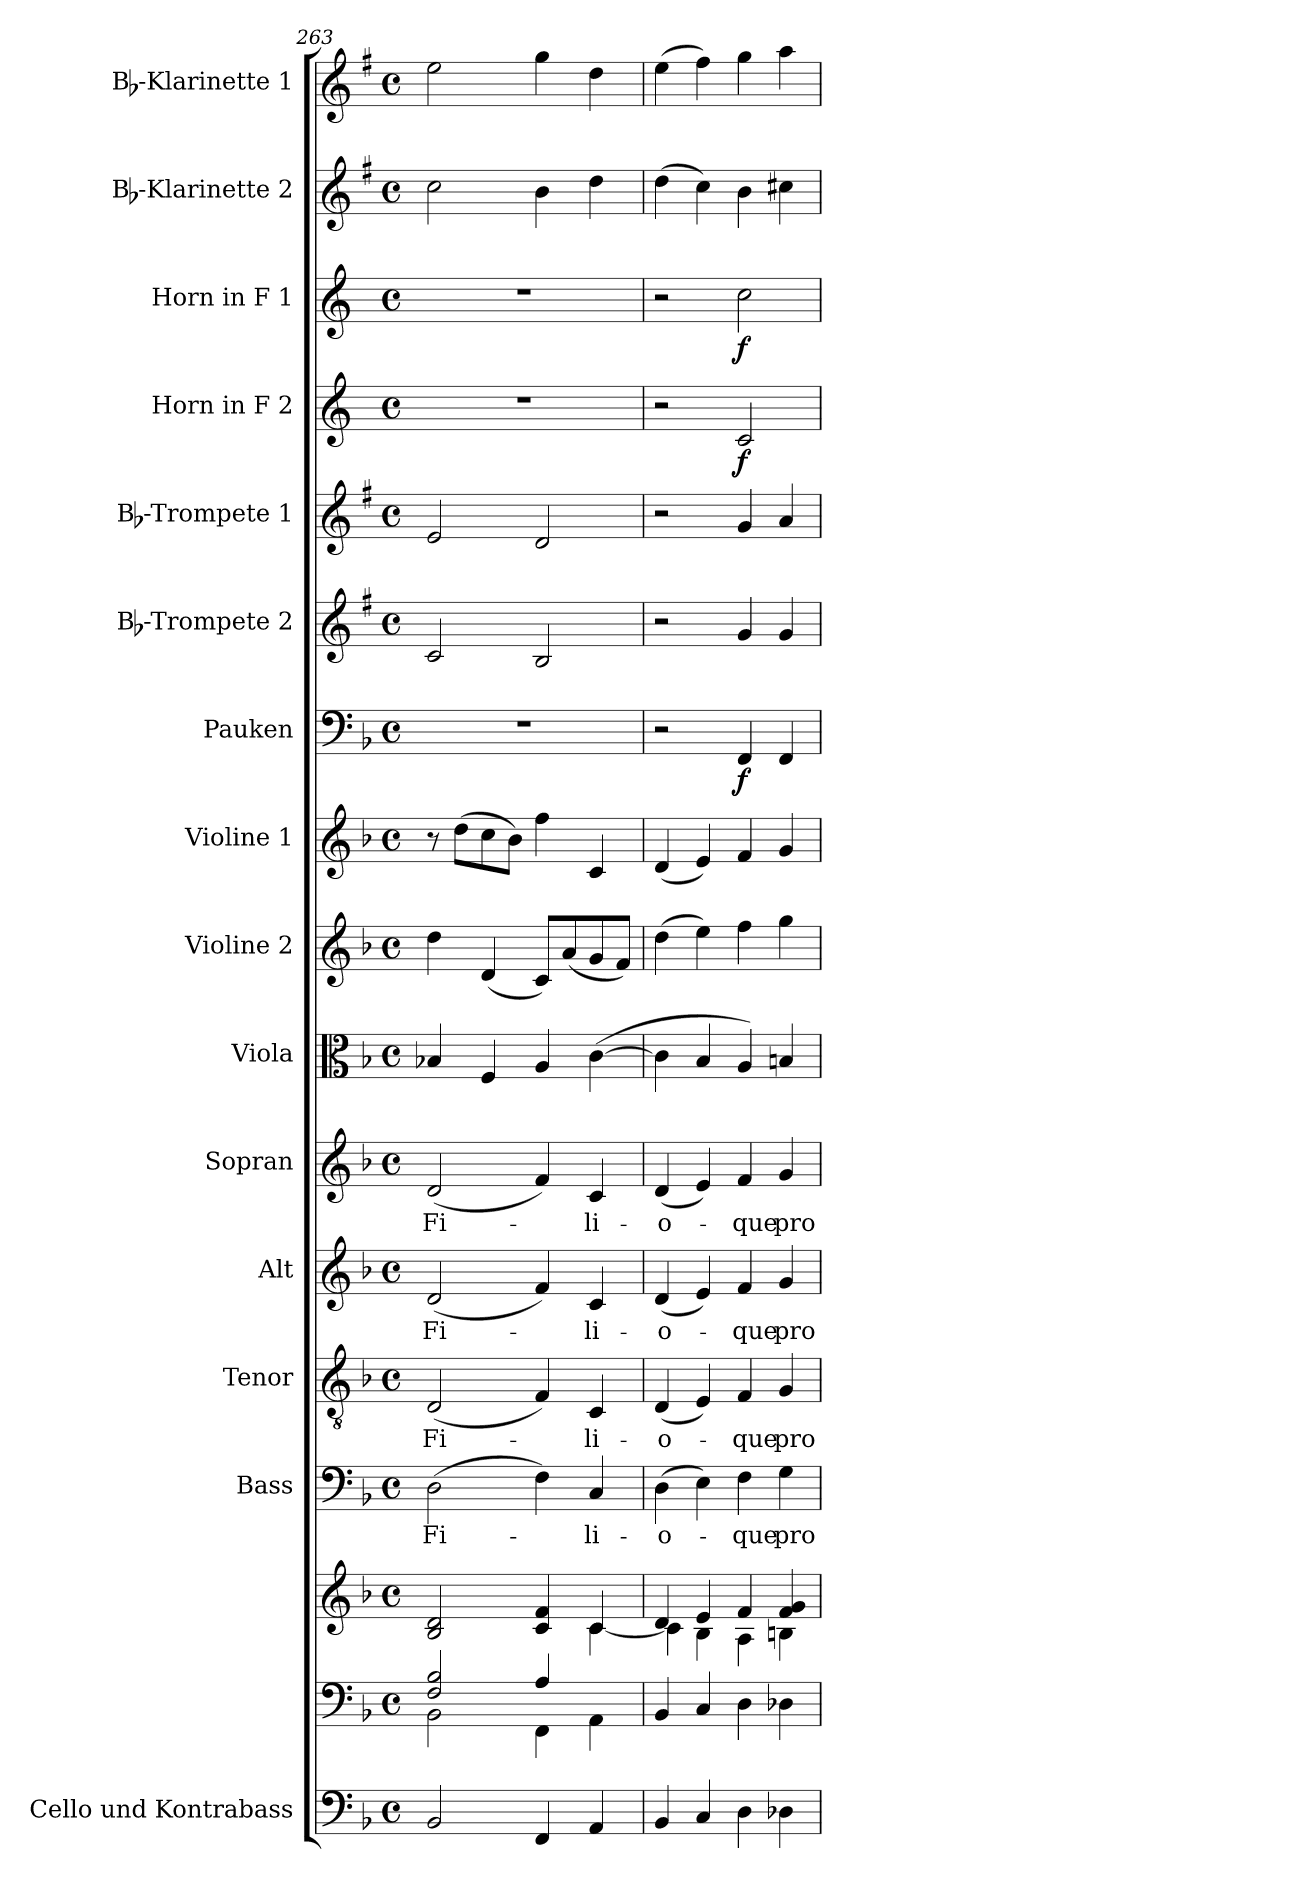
**kern	**kern	**kern	**kern	**text	**kern	**text	**kern	**text	**kern	**text	**kern	**kern	**kern	**kern	**dynam	**kern	**kern	**kern	**dynam	**kern	**dynam	**kern	**kern
*part16	*part15	*part15	*part14	*part14	*part13	*part13	*part12	*part12	*part11	*part11	*part10	*part9	*part8	*part7	*part7	*part6	*part5	*part4	*part4	*part3	*part3	*part2	*part1
*staff17	*staff16	*staff15	*staff14	*staff14	*staff13	*staff13	*staff12	*staff12	*staff11	*staff11	*staff10	*staff9	*staff8	*staff7	*staff7	*staff6	*staff5	*staff4	*staff4	*staff3	*staff3	*staff2	*staff1
*I"Cello und Kontrabass	*	*	*I"Bass	*	*I"Tenor	*	*I"Alt	*	*I"Sopran	*	*I"Viola	*I"Violine 2	*I"Violine 1	*I"Pauken	*	*I"Bb-Trompete 2	*I"Bb-Trompete 1	*I"Horn in F 2	*	*I"Horn in F 1	*	*I"Bb-Klarinette 2	*I"Bb-Klarinette 1
*I'Kb.	*	*	*I'B.	*	*I'T.	*	*I'A.	*	*I'S.	*	*I'Vla.	*I'Vl. 2	*I'Vl. 1	*I'Pk.	*	*I'Bb Trp. 2	*I'Bb Trp. 1	*	*	*	*	*I'Bb Kl. 2	*I'Bb Kl. 1
*clefF4	*clefF4	*clefG2	*clefF4	*	*clefGv2	*	*clefG2	*	*clefG2	*	*clefC3	*clefG2	*clefG2	*clefF4	*	*clefG2	*clefG2	*clefG2	*	*clefG2	*	*clefG2	*clefG2
*ITrd7c12	*	*	*	*	*	*	*	*	*	*	*	*	*	*	*	*ITrd1c2	*ITrd1c2	*ITrd4c7	*	*ITrd4c7	*	*ITrd1c2	*ITrd1c2
*k[b-]	*k[b-]	*k[b-]	*k[b-]	*	*k[b-]	*	*k[b-]	*	*k[b-]	*	*k[b-]	*k[b-]	*k[b-]	*k[b-]	*	*k[b-]	*k[b-]	*k[b-]	*	*k[b-]	*	*k[b-]	*k[b-]
*F:	*F:	*F:	*F:	*	*F:	*	*F:	*	*F:	*	*F:	*F:	*F:	*F:	*	*F:	*F:	*F:	*	*F:	*	*F:	*F:
*M4/4	*M4/4	*M4/4	*M4/4	*	*M4/4	*	*M4/4	*	*M4/4	*	*M4/4	*M4/4	*M4/4	*M4/4	*	*M4/4	*M4/4	*M4/4	*	*M4/4	*	*M4/4	*M4/4
*met(c)	*met(c)	*met(c)	*met(c)	*	*met(c)	*	*met(c)	*	*met(c)	*	*met(c)	*met(c)	*met(c)	*met(c)	*	*met(c)	*met(c)	*met(c)	*	*met(c)	*	*met(c)	*met(c)
=263	=263	=263	=263	=263	=263	=263	=263	=263	=263	=263	=263	=263	=263	=263	=263	=263	=263	=263	=263	=263	=263	=263	=263
*	*^	*^	*	*	*	*	*	*	*	*	*	*	*	*	*	*	*	*	*	*	*	*	*
!	!	!	!	!	!	!LO:LY:b	!	!LO:LY:b	!	!LO:LY:b	!	!LO:LY:b	!	!	!	!	!	!	!	!	!	!	!	!	!
2BBB-/	2F/ 2B-/	2BB-\	2B-/ 2d/	2.ryy	(>2D\	Fi-	(<2D/	Fi-	(<2d/	Fi-	(<2d/	Fi-	4B-X/	4dd\	8r	1r	.	2B-/	2d/	1r	.	1r	.	2b-\	2dd\
.	.	.	.	.	.	.	.	.	.	.	.	.	.	.	(>8dd\L	.	.	.	.	.	.	.	.	.	.
.	.	.	.	.	.	.	.	.	.	.	.	.	4F/	(<4d/	8cc\	.	.	.	.	.	.	.	.	.	.
.	.	.	.	.	.	.	.	.	.	.	.	.	.	.	8b-\J)	.	.	.	.	.	.	.	.	.	.
4FFF/	4A/	4FF\	4c/ 4f/	.	4F\)	.	4F/)	.	4f/)	.	4f/)	.	4A/	8c/L)	4ff\	.	.	2A/	2c/	.	.	.	.	4a\	4ff\
.	.	.	.	.	.	.	.	.	.	.	.	.	.	(<8a/	.	.	.	.	.	.	.	.	.	.	.
!	!	!	!	!	!	!LO:LY:b	!	!LO:LY:b	!	!LO:LY:b	!	!LO:LY:b	!	!	!	!	!	!	!	!	!	!	!	!	!
4AAA/	4ryy	4AA\	4c/	[<4c\	4C/	-li-	4C/	-li-	4c/	-li-	4c/	-li-	(>[4c\	8g/	4c/	.	.	.	.	.	.	.	.	4cc\	4cc\
.	.	.	.	.	.	.	.	.	.	.	.	.	.	8f/J)	.	.	.	.	.	.	.	.	.	.	.
*	*v	*v	*	*	*	*	*	*	*	*	*	*	*	*	*	*	*	*	*	*	*	*	*	*	*
=264	=264	=264	=264	=264	=264	=264	=264	=264	=264	=264	=264	=264	=264	=264	=264	=264	=264	=264	=264	=264	=264	=264	=264	=264
!	!	!	!	!	!LO:LY:b	!	!LO:LY:b	!	!LO:LY:b	!	!LO:LY:b	!	!	!	!	!	!	!	!	!	!	!	!	!
4BBB-/	4BB-/	4d/	4c\]	(>4D\	-o-	(<4D/	-o-	(<4d/	-o-	(<4d/	-o-	4c\]	(>4dd\	(<4d/	2r	.	2r	2r	2r	.	2r	.	(>4cc\	(>4dd\
4CC/	4C/	4e/	4B-\	4E\)	.	4E/)	.	4e/)	.	4e/)	.	4B-/	4ee\)	4e/)	.	.	.	.	.	.	.	.	4b-\)	4ee\)
!	!	!	!	!	!LO:LY:b	!	!LO:LY:b	!	!LO:LY:b	!	!LO:LY:b	!	!	!	!	!LO:DY:b	!	!	!	!LO:DY:b	!	!LO:DY:b	!	!
4DD\	4D\	4f/	4A\	4F\	-que	4F/	-que	4f/	-que	4f/	-que	4A/)	4ff\	4f/	4FF/	f	4f/	4f/	2F/	f	2f\	f	4a\	4ff\
!	!	!	!	!	!LO:LY:b	!	!LO:LY:b	!	!LO:LY:b	!	!LO:LY:b	!	!	!	!	!	!	!	!	!	!	!	!	!
4DD-X\	4D-X\	4f/ 4g/	4Bn\	4G\	pro-	4G/	pro-	4g/	pro-	4g/	pro-	4Bn/	4gg\	4g/	4FF/	.	4f/	4g/	.	.	.	.	4bn\	4gg\
*	*	*v	*v	*	*	*	*	*	*	*	*	*	*	*	*	*	*	*	*	*	*	*	*	*
=	=	=	=	=	=	=	=	=	=	=	=	=	=	=	=	=	=	=	=	=	=	=	=
*-	*-	*-	*-	*-	*-	*-	*-	*-	*-	*-	*-	*-	*-	*-	*-	*-	*-	*-	*-	*-	*-	*-	*-
